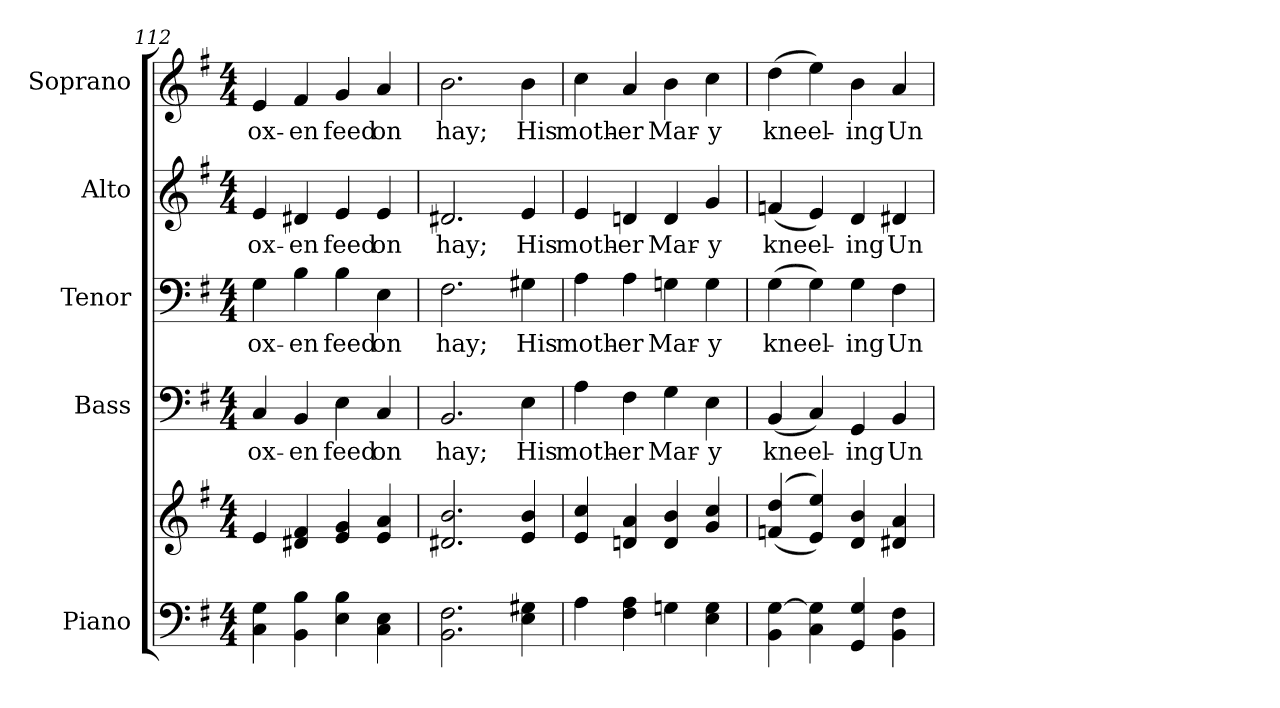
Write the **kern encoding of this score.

**kern	**kern	**kern	**text	**kern	**text	**kern	**text	**kern	**text
*part5	*part5	*part4	*part4	*part3	*part3	*part2	*part2	*part1	*part1
*staff6	*staff5	*staff4	*staff4	*staff3	*staff3	*staff2	*staff2	*staff1	*staff1
*I"Piano	*	*I"Bass	*	*I"Tenor	*	*I"Alto	*	*I"Soprano	*
*I'Pno.	*	*I'B.	*	*I'T.	*	*I'A.	*	*I'S.	*
*clefF4	*clefG2	*clefF4	*	*clefF4	*	*clefG2	*	*clefG2	*
*k[f#]	*k[f#]	*k[f#]	*	*k[f#]	*	*k[f#]	*	*k[f#]	*
*G:	*G:	*G:	*	*G:	*	*G:	*	*G:	*
*M4/4	*M4/4	*M4/4	*	*M4/4	*	*M4/4	*	*M4/4	*
=112	=112	=112	=112	=112	=112	=112	=112	=112	=112
!	!	!	!LO:LY:b:color=#000000	!	!	!	!	!	!
!	!	!	!	!	!LO:LY:b:color=#000000	!	!	!	!
!	!	!	!	!	!	!	!LO:LY:b:color=#000000	!	!
!	!	!	!	!	!	!	!	!	!LO:LY:b:color=#000000
4Ci\ 4Gi	4ei/	4Ci/	ox-	4Gi\	ox-	4ei/	ox-	4ei/	ox-
!	!	!	!LO:LY:b:color=#000000	!	!	!	!	!	!
!	!	!	!	!	!LO:LY:b:color=#000000	!	!	!	!
!	!	!	!	!	!	!	!LO:LY:b:color=#000000	!	!
!	!	!	!	!	!	!	!	!	!LO:LY:b:color=#000000
4BBi\ 4Bi	4d#Xi/ 4f#i	4BBi/	-en	4Bi\	-en	4d#Xi/	-en	4f#i/	-en
!	!	!	!LO:LY:b:color=#000000	!	!	!	!	!	!
!	!	!	!	!	!LO:LY:b:color=#000000	!	!	!	!
!	!	!	!	!	!	!	!LO:LY:b:color=#000000	!	!
!	!	!	!	!	!	!	!	!	!LO:LY:b:color=#000000
4Ei\ 4Bi	4ei/ 4gi	4Ei\	feed	4Bi\	feed	4ei/	feed	4gi/	feed
!	!	!	!LO:LY:b:color=#000000	!	!	!	!	!	!
!	!	!	!	!	!LO:LY:b:color=#000000	!	!	!	!
!	!	!	!	!	!	!	!LO:LY:b:color=#000000	!	!
!	!	!	!	!	!	!	!	!	!LO:LY:b:color=#000000
4Ci\ 4Ei	4ei/ 4ai	4Ci/	on	4Ei\	on	4ei/	on	4ai/	on
!!LO:PB:g=z
=113	=113	=113	=113	=113	=113	=113	=113	=113	=113
!	!	!	!LO:LY:b:color=#000000	!	!	!	!	!	!
!	!	!	!	!	!LO:LY:b:color=#000000	!	!	!	!
!	!	!	!	!	!	!	!LO:LY:b:color=#000000	!	!
!	!	!	!	!	!	!	!	!	!LO:LY:b:color=#000000
2.BBi\ 2.F#i	2.d#Xi/ 2.bi	2.BBi/	hay;	2.F#i\	hay;	2.d#Xi/	hay;	2.bi\	hay;
!	!	!	!LO:LY:b:color=#000000	!	!	!	!	!	!
!	!	!	!	!	!LO:LY:b:color=#000000	!	!	!	!
!	!	!	!	!	!	!	!LO:LY:b:color=#000000	!	!
!	!	!	!	!	!	!	!	!	!LO:LY:b:color=#000000
4Ei\ 4G#Xi	4ei/ 4bi	4Ei\	His	4G#Xi\	His	4ei/	His	4bi\	His
=114	=114	=114	=114	=114	=114	=114	=114	=114	=114
!	!	!	!LO:LY:b:color=#000000	!	!	!	!	!	!
!	!	!	!	!	!LO:LY:b:color=#000000	!	!	!	!
!	!	!	!	!	!	!	!LO:LY:b:color=#000000	!	!
!	!	!	!	!	!	!	!	!	!LO:LY:b:color=#000000
4Ai\	4ei/ 4cci	4Ai\	moth-	4Ai\	moth-	4ei/	moth-	4cci\	moth-
!	!	!	!LO:LY:b:color=#000000	!	!	!	!	!	!
!	!	!	!	!	!LO:LY:b:color=#000000	!	!	!	!
!	!	!	!	!	!	!	!LO:LY:b:color=#000000	!	!
!	!	!	!	!	!	!	!	!	!LO:LY:b:color=#000000
4F#i\ 4Ai	4dni/ 4ai	4F#i\	-er	4Ai\	-er	4dni/	-er	4ai/	-er
!	!	!	!LO:LY:b:color=#000000	!	!	!	!	!	!
!	!	!	!	!	!LO:LY:b:color=#000000	!	!	!	!
!	!	!	!	!	!	!	!LO:LY:b:color=#000000	!	!
!	!	!	!	!	!	!	!	!	!LO:LY:b:color=#000000
4Gni\	4di/ 4bi	4Gi\	Mar-	4Gni\	Mar-	4di/	Mar-	4bi\	Mar-
!	!	!	!LO:LY:b:color=#000000	!	!	!	!	!	!
!	!	!	!	!	!LO:LY:b:color=#000000	!	!	!	!
!	!	!	!	!	!	!	!LO:LY:b:color=#000000	!	!
!	!	!	!	!	!	!	!	!	!LO:LY:b:color=#000000
4Ei\ 4Gi	4gi/ 4cci	4Ei\	-y	4Gi\	-y	4gi/	-y	4cci\	-y
!!LO:PB:g=z
=115	=115	=115	=115	=115	=115	=115	=115	=115	=115
!	!	!	!LO:LY:b:color=#000000	!	!	!	!	!	!
!	!	!	!	!	!LO:LY:b:color=#000000	!	!	!	!
!	!	!	!	!	!	!	!LO:LY:b:color=#000000	!	!
!	!	!	!	!	!	!	!	!	!LO:LY:b:color=#000000
4BBi\ [>4Gi	((4fni/ 4ddi	(4BBi/	kneel-	(4Gi\	kneel-	(4fni/	kneel-	(4ddi\	kneel-
4Ci\ 4Gi]	4ei/ 4eei))	4Ci/)	.	4Gi\)	.	4ei/)	.	4eei\)	.
!	!	!	!LO:LY:b:color=#000000	!	!	!	!	!	!
!	!	!	!	!	!LO:LY:b:color=#000000	!	!	!	!
!	!	!	!	!	!	!	!LO:LY:b:color=#000000	!	!
!	!	!	!	!	!	!	!	!	!LO:LY:b:color=#000000
4GGi/ 4Gi	4di/ 4bi	4GGi/	-ing	4Gi\	-ing	4di/	-ing	4bi\	-ing
!	!	!	!LO:LY:b:color=#000000	!	!	!	!	!	!
!	!	!	!	!	!LO:LY:b:color=#000000	!	!	!	!
!	!	!	!	!	!	!	!LO:LY:b:color=#000000	!	!
!	!	!	!	!	!	!	!	!	!LO:LY:b:color=#000000
4BBi\ 4F#i	4d#Xi/ 4ai	4BBi/	Un-	4F#i\	Un-	4d#Xi/	Un-	4ai/	Un-
=	=	=	=	=	=	=	=	=	=
*-	*-	*-	*-	*-	*-	*-	*-	*-	*-
